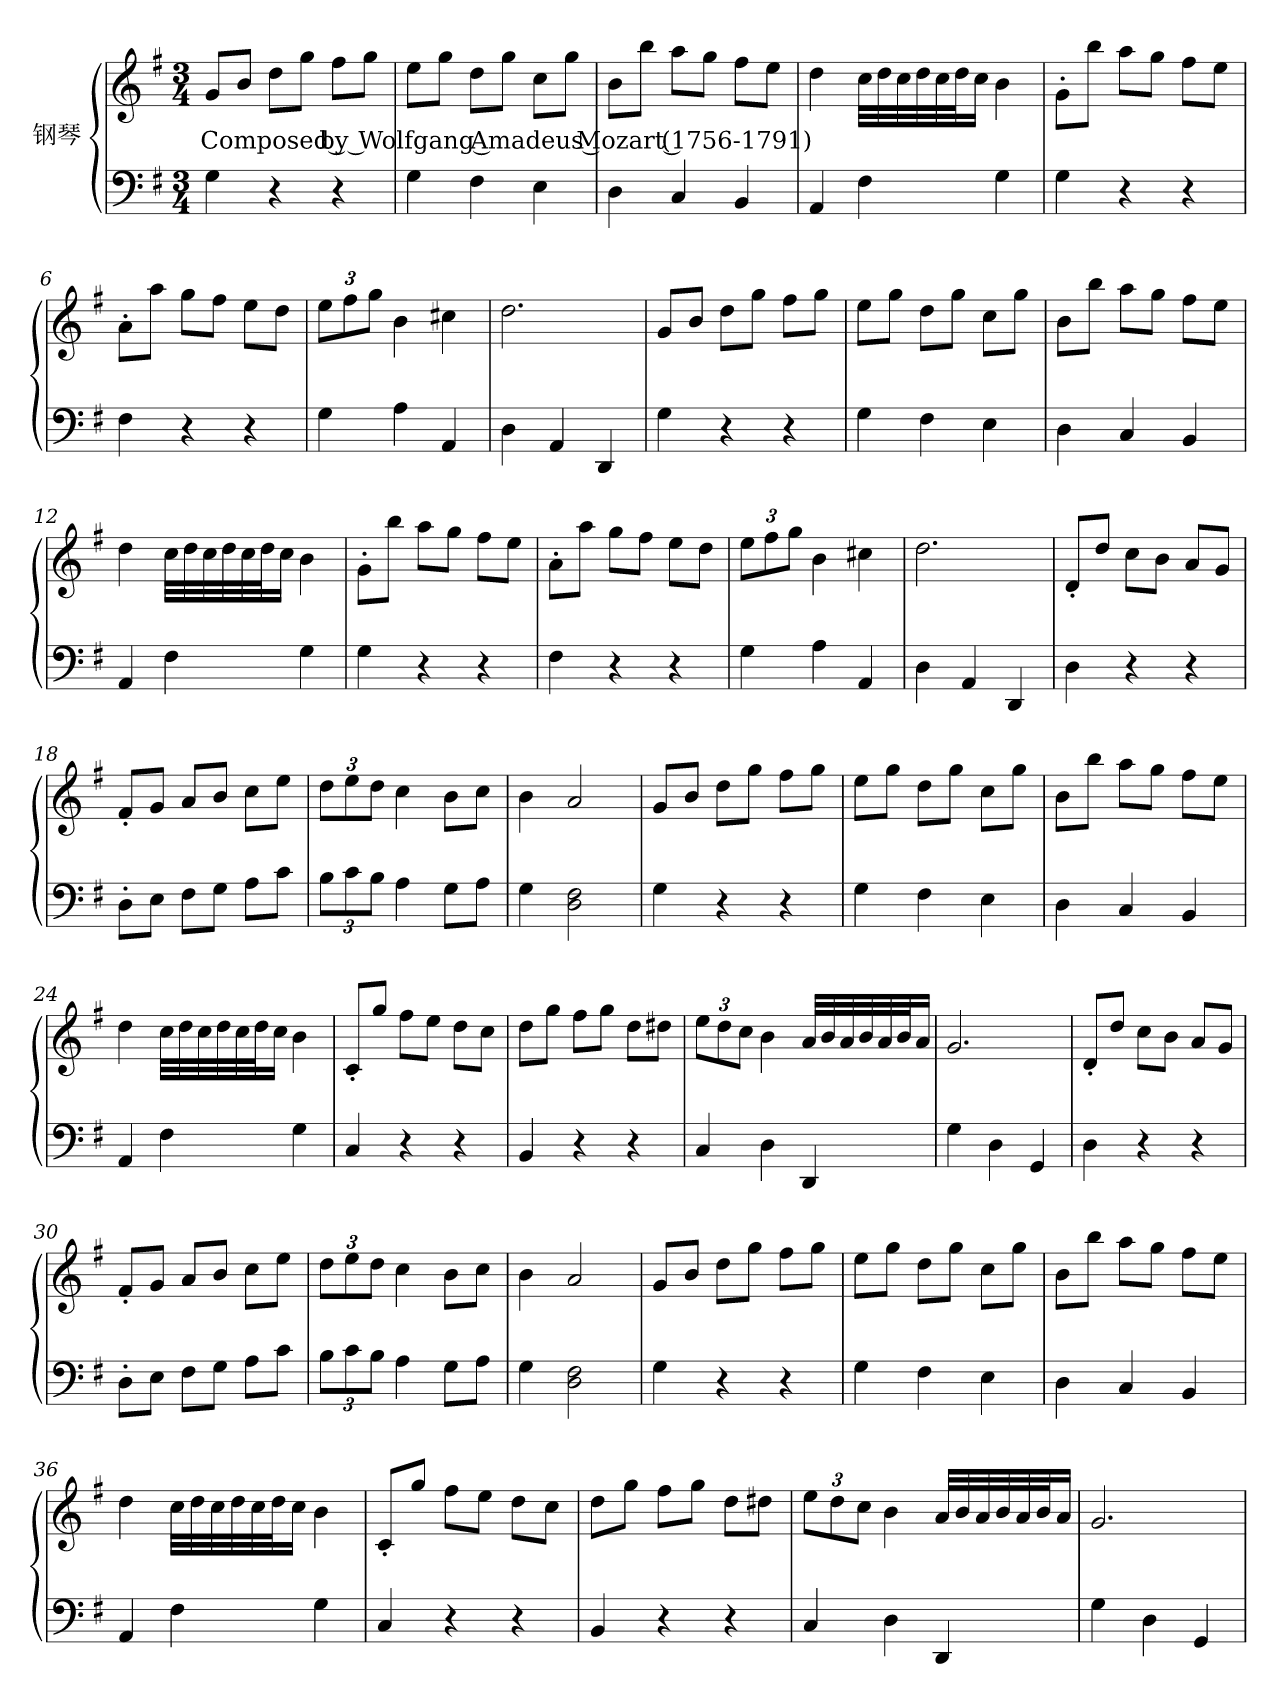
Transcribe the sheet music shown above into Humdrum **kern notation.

**kern	**kern	**text
*part2	*part1	*part1
*staff2	*staff1	*staff1
*I"钢琴	*I"钢琴	*
*clefF4	*clefG2	*
*k[f#]	*k[f#]	*
*M3/4	*M3/4	*
*MM120	*MM120	*
=1	=1	=1
4G\	8g/L	Composed by Wolfgang Amadeus Mozart (1756-1791)
.	8b/J	.
4r	8dd\L	.
.	8gg\J	.
4r	8ff#\L	.
.	8gg\J	.
=2	=2	=2
4G\	8ee\L	.
.	8gg\J	.
4F#\	8dd\L	.
.	8gg\J	.
4E\	8cc\L	.
.	8gg\J	.
!!LO:LB:g=z
=3	=3	=3
4D\	8b\L	.
.	8bb\J	.
4C/	8aa\L	.
.	8gg\J	.
4BB/	8ff#\L	.
.	8ee\J	.
=4	=4	=4
4AA/	4dd\	.
4F#\	32cc\LLL	.
.	32dd\	.
.	32cc\	.
.	32dd\	.
.	32cc\	.
.	32dd\J	.
.	16cc\JJ	.
4G\	4b\	.
=5	=5	=5
4G\	8g'\L	.
.	8bb\J	.
4r	8aa\L	.
.	8gg\J	.
4r	8ff#\L	.
.	8ee\J	.
=6	=6	=6
4F#\	8a'\L	.
.	8aa\J	.
4r	8gg\L	.
.	8ff#\J	.
4r	8ee\L	.
.	8dd\J	.
=7	=7	=7
*	*Xbrackettup	*
4G\	12ee\L	.
.	12ff#\	.
.	12gg\J	.
4A\	4b\	.
4AA/	4cc#X\	.
=8	=8	=8
4D\	2.dd\	.
4AA/	.	.
4DD/	.	.
!!LO:LB:g=z
=9	=9	=9
4G\	8g/L	.
.	8b/J	.
4r	8dd\L	.
.	8gg\J	.
4r	8ff#\L	.
.	8gg\J	.
=10	=10	=10
4G\	8ee\L	.
.	8gg\J	.
4F#\	8dd\L	.
.	8gg\J	.
4E\	8cc\L	.
.	8gg\J	.
=11	=11	=11
4D\	8b\L	.
.	8bb\J	.
4C/	8aa\L	.
.	8gg\J	.
4BB/	8ff#\L	.
.	8ee\J	.
=12	=12	=12
4AA/	4dd\	.
4F#\	32cc\LLL	.
.	32dd\	.
.	32cc\	.
.	32dd\	.
.	32cc\	.
.	32dd\J	.
.	16cc\JJ	.
4G\	4b\	.
=13	=13	=13
4G\	8g'\L	.
.	8bb\J	.
4r	8aa\L	.
.	8gg\J	.
4r	8ff#\L	.
.	8ee\J	.
=14	=14	=14
4F#\	8a'\L	.
.	8aa\J	.
4r	8gg\L	.
.	8ff#\J	.
4r	8ee\L	.
.	8dd\J	.
!!LO:LB:g=z
=15	=15	=15
4G\	12ee\L	.
.	12ff#\	.
.	12gg\J	.
4A\	4b\	.
4AA/	4cc#X\	.
=16	=16	=16
4D\	2.dd\	.
4AA/	.	.
4DD/	.	.
=17	=17	=17
4D\	8d'/L	.
.	8dd/J	.
4r	8cc\L	.
.	8b\J	.
4r	8a/L	.
.	8g/J	.
=18	=18	=18
8D'\L	8f#'/L	.
8E\J	8g/J	.
8F#\L	8a/L	.
8G\J	8b/J	.
8A\L	8cc\L	.
8c\J	8ee\J	.
=19	=19	=19
*Xbrackettup	*	*
12B\L	12dd\L	.
12c\	12ee\	.
12B\J	12dd\J	.
4A\	4cc\	.
8G\L	8b\L	.
8A\J	8cc\J	.
=20	=20	=20
4G\	4b\	.
2D\ 2F#\	2a/	.
=21	=21	=21
4G\	8g/L	.
.	8b/J	.
4r	8dd\L	.
.	8gg\J	.
4r	8ff#\L	.
.	8gg\J	.
!!LO:LB:g=z
=22	=22	=22
4G\	8ee\L	.
.	8gg\J	.
4F#\	8dd\L	.
.	8gg\J	.
4E\	8cc\L	.
.	8gg\J	.
=23	=23	=23
4D\	8b\L	.
.	8bb\J	.
4C/	8aa\L	.
.	8gg\J	.
4BB/	8ff#\L	.
.	8ee\J	.
=24	=24	=24
4AA/	4dd\	.
4F#\	32cc\LLL	.
.	32dd\	.
.	32cc\	.
.	32dd\	.
.	32cc\	.
.	32dd\J	.
.	16cc\JJ	.
4G\	4b\	.
=25	=25	=25
4C/	8c'/L	.
.	8gg/J	.
4r	8ff#\L	.
.	8ee\J	.
4r	8dd\L	.
.	8cc\J	.
=26	=26	=26
4BB/	8dd\L	.
.	8gg\J	.
4r	8ff#\L	.
.	8gg\J	.
4r	8dd\L	.
.	8dd#X\J	.
!!LO:LB:g=z
=27	=27	=27
4C/	12ee\L	.
.	12dd\	.
.	12cc\J	.
4D\	4b\	.
4DD/	32a/LLL	.
.	32b/	.
.	32a/	.
.	32b/	.
.	32a/	.
.	32b/J	.
.	16a/JJ	.
=28	=28	=28
4G\	2.g/	.
4D\	.	.
4GG/	.	.
=29	=29	=29
4D\	8d'/L	.
.	8dd/J	.
4r	8cc\L	.
.	8b\J	.
4r	8a/L	.
.	8g/J	.
=30	=30	=30
8D'\L	8f#'/L	.
8E\J	8g/J	.
8F#\L	8a/L	.
8G\J	8b/J	.
8A\L	8cc\L	.
8c\J	8ee\J	.
=31	=31	=31
12B\L	12dd\L	.
12c\	12ee\	.
12B\J	12dd\J	.
4A\	4cc\	.
8G\L	8b\L	.
8A\J	8cc\J	.
=32	=32	=32
4G\	4b\	.
2D\ 2F#\	2a/	.
!!LO:PB:g=z
=33	=33	=33
4G\	8g/L	.
.	8b/J	.
4r	8dd\L	.
.	8gg\J	.
4r	8ff#\L	.
.	8gg\J	.
=34	=34	=34
4G\	8ee\L	.
.	8gg\J	.
4F#\	8dd\L	.
.	8gg\J	.
4E\	8cc\L	.
.	8gg\J	.
=35	=35	=35
4D\	8b\L	.
.	8bb\J	.
4C/	8aa\L	.
.	8gg\J	.
4BB/	8ff#\L	.
.	8ee\J	.
=36	=36	=36
4AA/	4dd\	.
4F#\	32cc\LLL	.
.	32dd\	.
.	32cc\	.
.	32dd\	.
.	32cc\	.
.	32dd\J	.
.	16cc\JJ	.
4G\	4b\	.
=37	=37	=37
4C/	8c'/L	.
.	8gg/J	.
4r	8ff#\L	.
.	8ee\J	.
4r	8dd\L	.
.	8cc\J	.
!!LO:LB:g=z
=38	=38	=38
4BB/	8dd\L	.
.	8gg\J	.
4r	8ff#\L	.
.	8gg\J	.
4r	8dd\L	.
.	8dd#X\J	.
=39	=39	=39
*	*MM100	*
4C/	12ee\L	.
.	12dd\	.
.	12cc\J	.
*	*MM96	*
4D\	4b\	.
*	*MM92	*
4DD/	32a/LLL	.
.	32b/	.
*	*MM91	*
.	32a/	.
.	32b/	.
*	*MM90	*
.	32a/	.
.	32b/J	.
*	*MM89	*
.	16a/JJ	.
=40	=40	=40
*	*MM88	*
4G\	2.g/	.
4D\	.	.
4GG/	.	.
=	=	=
*-	*-	*-
